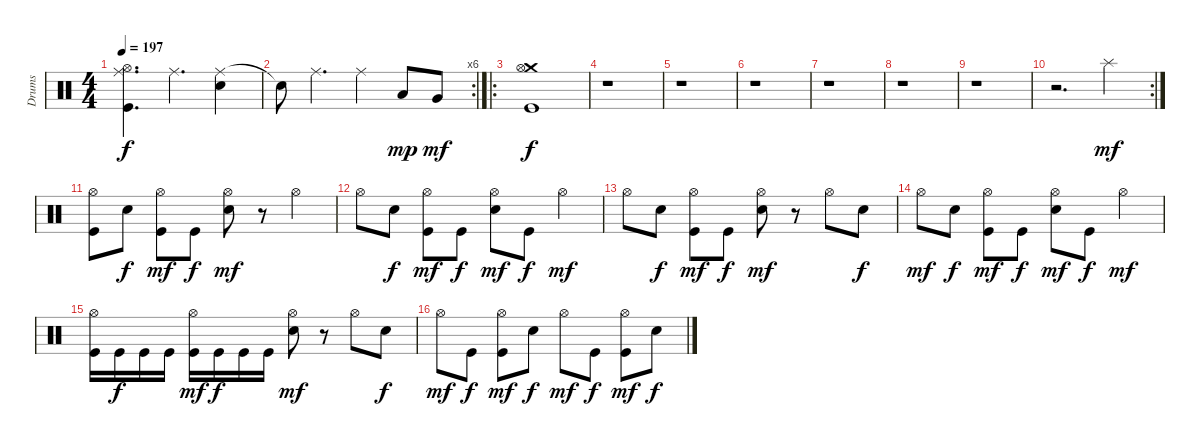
\track ("Drums" "Drums") {instrument percussion}
\staff {score}
\articulation defaults
\ts (4 4)
\tempo 197
\clef neutral
\ks c
("Hi-Hat (open)" "Ride (middle)" "Kick (hit)").4{d dy f} "Ride (middle)".4{d} ("Ride (middle)" "Electric Snare (hit)").4 |
\rc 6 "Snare (hit)"{t}.8 "Ride (middle)".4{d} "Ride (middle)".4 "Low Tom (hit)".8{dy mp} "Very Low Tom (hit)".8{dy mf}
|
\ro
("Crash medium (hit)" "Hi-Hat (open)" "Kick (hit)").1{dy f} |
r.1 |
r.1 |
r.1 |
r.1 |
r.1 |
r.1 |
\rc 2
r.2{d} "Splash (hit)".4{dy mf} |
("Hi-Hat (open)" "Kick (hit)").8 "Electric Snare (hit)".8{dy f} ("Hi-Hat (open)" "Kick (hit)").8{dy mf} "Kick (hit)".8{dy f} ("Hi-Hat (open)" "Electric Snare (hit)").8{dy mf} r.8 "Hi-Hat (open)".4 |
"Hi-Hat (open)".8 "Electric Snare (hit)".8{dy f} ("Hi-Hat (open)" "Kick (hit)").8{dy mf} "Kick (hit)".8{dy f} ("Hi-Hat (open)" "Electric Snare (hit)").8{dy mf} "Kick (hit)".8{dy f} "Hi-Hat (open)".4{dy mf} |
"Hi-Hat (open)".8 "Electric Snare (hit)".8{dy f} ("Hi-Hat (open)" "Kick (hit)").8{dy mf} "Kick (hit)".8{dy f} ("Hi-Hat (open)" "Electric Snare (hit)").8{dy mf} r.8 "Hi-Hat (open)".8 "Electric Snare (hit)".8{dy f} |
"Hi-Hat (open)".8{dy mf} "Electric Snare (hit)".8{dy f} ("Hi-Hat (open)" "Kick (hit)").8{dy mf} "Kick (hit)".8{dy f} ("Hi-Hat (open)" "Electric Snare (hit)").8{dy mf} "Kick (hit)".8{dy f} "Hi-Hat (open)".4{dy mf} |
("Hi-Hat (open)" "Kick (hit)").16 "Kick (hit)".16{dy f} "Kick (hit)".16 "Kick (hit)".16 ("Hi-Hat (open)" "Kick (hit)").16{dy mf} "Kick (hit)".16{dy f} "Kick (hit)".16 "Kick (hit)".16 ("Hi-Hat (open)" "Electric Snare (hit)").8{dy mf} r.8 "Hi-Hat (open)".8 "Electric Snare (hit)".8{dy f} |
"Hi-Hat (open)".8{dy mf} "Kick (hit)".8{dy f} ("Hi-Hat (open)" "Kick (hit)").8{dy mf} "Electric Snare (hit)".8{dy f} "Hi-Hat (open)".8{dy mf} "Kick (hit)".8{dy f} ("Hi-Hat (open)" "Kick (hit)").8{dy mf} "Electric Snare (hit)".8{dy f}
